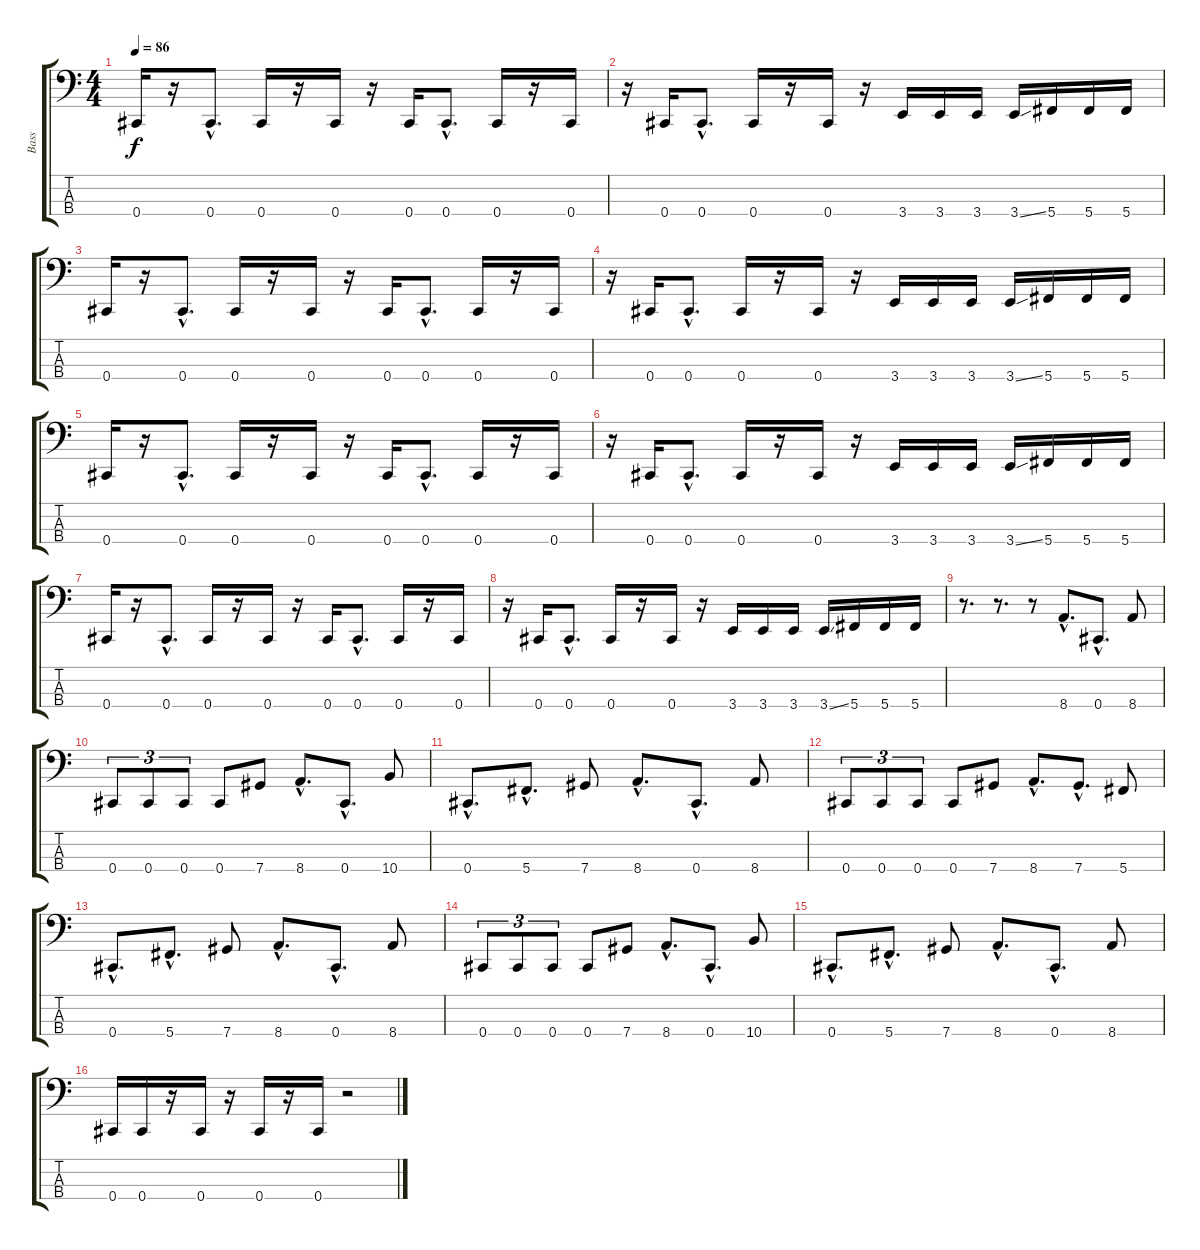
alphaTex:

\track ("Bass" "Bass") {instrument electricbassfinger}
\staff {score tabs}
\tuning (Gb2 Db2 Ab1 Db1) {hide}
\ts (4 4)
\tempo 86
\clef f4
\ks c
0.4.16{dy f} r.16 0.4{hac}.8{d} 0.4.16 r.16 0.4.16 r.16 0.4.16 0.4{hac}.8{d} 0.4.16 r.16 0.4.16 |
r.16 0.4.16 0.4{hac}.8{d} 0.4.16 r.16 0.4.16 r.16 3.4.16 3.4.16 3.4.16 3.4{ss}.16 5.4.16 5.4.16 5.4.16 |
0.4.16 r.16 0.4{hac}.8{d} 0.4.16 r.16 0.4.16 r.16 0.4.16 0.4{hac}.8{d} 0.4.16 r.16 0.4.16 |
r.16 0.4.16 0.4{hac}.8{d} 0.4.16 r.16 0.4.16 r.16 3.4.16 3.4.16 3.4.16 3.4{ss}.16 5.4.16 5.4.16 5.4.16 |
0.4.16 r.16 0.4{hac}.8{d} 0.4.16 r.16 0.4.16 r.16 0.4.16 0.4{hac}.8{d} 0.4.16 r.16 0.4.16 |
r.16 0.4.16 0.4{hac}.8{d} 0.4.16 r.16 0.4.16 r.16 3.4.16 3.4.16 3.4.16 3.4{ss}.16 5.4.16 5.4.16 5.4.16 |
0.4.16 r.16 0.4{hac}.8{d} 0.4.16 r.16 0.4.16 r.16 0.4.16 0.4{hac}.8{d} 0.4.16 r.16 0.4.16 |
r.16 0.4.16 0.4{hac}.8{d} 0.4.16 r.16 0.4.16 r.16 3.4.16 3.4.16 3.4.16 3.4{ss}.16 5.4.16 5.4.16 5.4.16 |
r.8{d} r.8{d} r.8 8.4{hac}.8{d} 0.4{hac}.8{d} 8.4.8 |
0.4.8{tu (3 2)} 0.4.8{tu (3 2)} 0.4.8{tu (3 2)} 0.4.8 7.4.8 8.4{hac}.8{d} 0.4{hac}.8{d} 10.4.8 |
0.4{hac}.8{d} 5.4{hac}.8{d} 7.4.8 8.4{hac}.8{d} 0.4{hac}.8{d} 8.4.8 |
0.4.8{tu (3 2)} 0.4.8{tu (3 2)} 0.4.8{tu (3 2)} 0.4.8 7.4.8 8.4{hac}.8{d} 7.4{hac}.8{d} 5.4.8 |
0.4{hac}.8{d} 5.4{hac}.8{d} 7.4.8 8.4{hac}.8{d} 0.4{hac}.8{d} 8.4.8 |
0.4.8{tu (3 2)} 0.4.8{tu (3 2)} 0.4.8{tu (3 2)} 0.4.8 7.4.8 8.4{hac}.8{d} 0.4{hac}.8{d} 10.4.8 |
0.4{hac}.8{d} 5.4{hac}.8{d} 7.4.8 8.4{hac}.8{d} 0.4{hac}.8{d} 8.4.8 |
0.4.16 0.4.16 r.16 0.4.16 r.16 0.4.16 r.16 0.4.16 r.2
